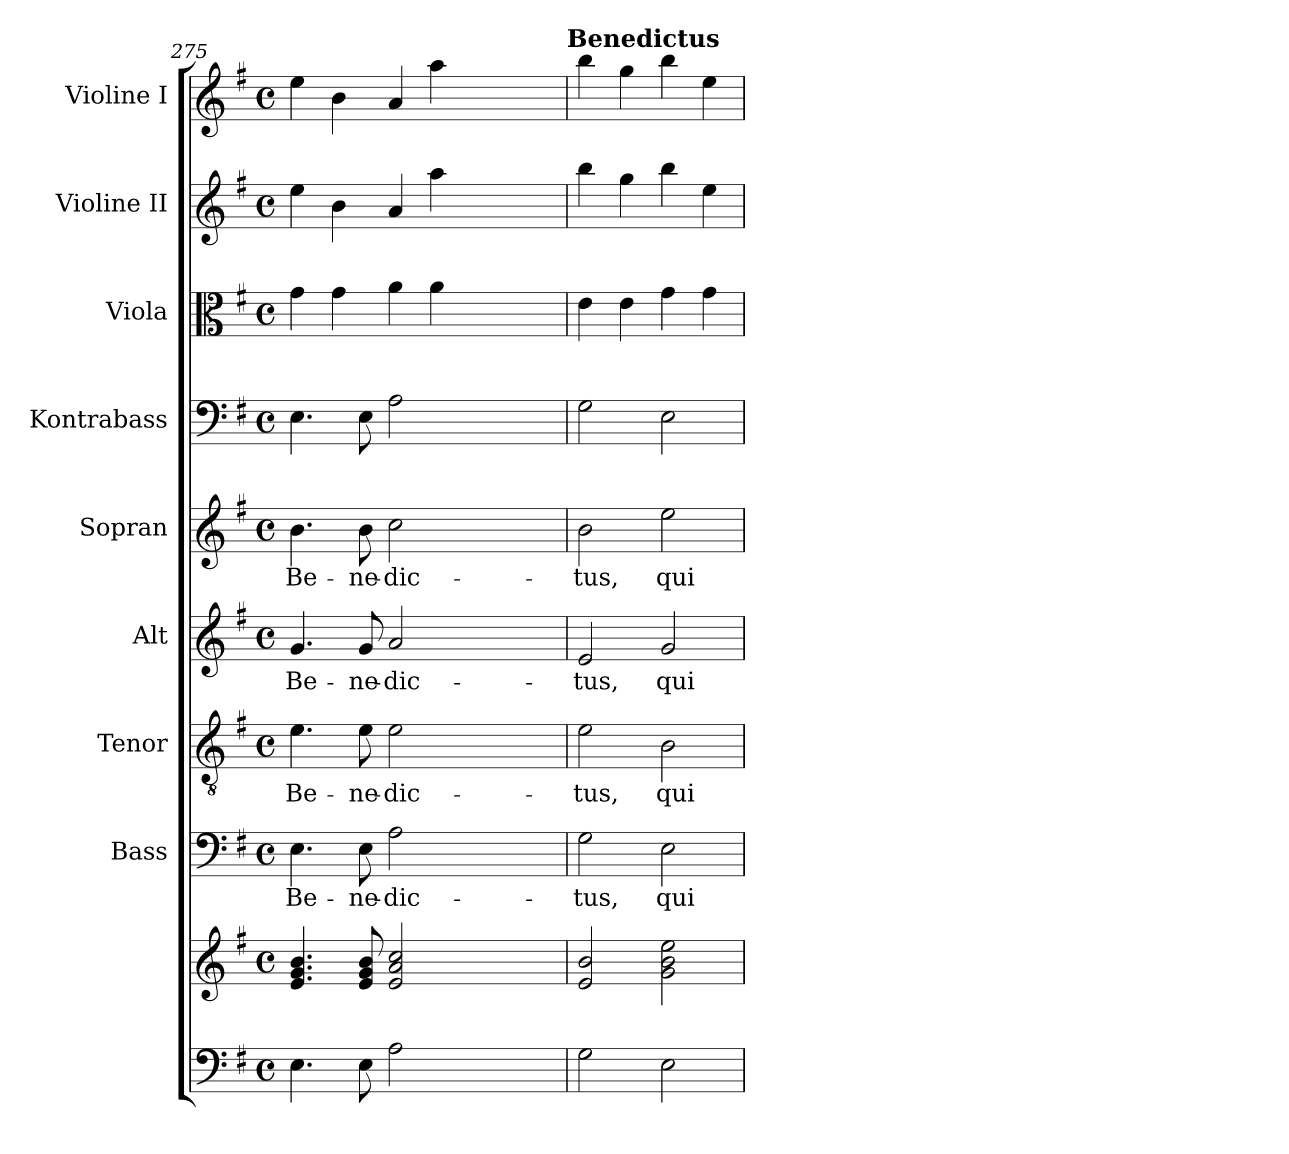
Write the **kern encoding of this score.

**kern	**kern	**kern	**text	**kern	**text	**kern	**text	**kern	**text	**kern	**kern	**kern	**kern
*part9	*part9	*part8	*part8	*part7	*part7	*part6	*part6	*part5	*part5	*part4	*part3	*part2	*part1
*staff10	*staff9	*staff8	*staff8	*staff7	*staff7	*staff6	*staff6	*staff5	*staff5	*staff4	*staff3	*staff2	*staff1
*	*	*I"Bass	*	*I"Tenor	*	*I"Alt	*	*I"Sopran	*	*I"Kontrabass	*I"Viola	*I"Violine II	*I"Violine I
*	*	*I'B.	*	*I'T.	*	*I'A.	*	*I'S.	*	*I'Kb.	*I'Vla.	*I'Vl. II	*I'Vl. I
!!LO:PB:g=z
*clefF4	*clefG2	*clefF4	*	*clefGv2	*	*clefG2	*	*clefG2	*	*clefF4	*clefC3	*clefG2	*clefG2
*	*	*	*	*	*	*	*	*	*	*ITrd7c12	*	*	*
*k[f#]	*k[f#]	*k[f#]	*	*k[f#]	*	*k[f#]	*	*k[f#]	*	*k[f#]	*k[f#]	*k[f#]	*k[f#]
*G:	*G:	*G:	*	*G:	*	*G:	*	*G:	*	*G:	*G:	*G:	*G:
*M4/4	*M4/4	*M4/4	*	*M4/4	*	*M4/4	*	*M4/4	*	*M4/4	*M4/4	*M4/4	*M4/4
*met(c)	*met(c)	*met(c)	*	*met(c)	*	*met(c)	*	*met(c)	*	*met(c)	*met(c)	*met(c)	*met(c)
=275	=275	=275	=275	=275	=275	=275	=275	=275	=275	=275	=275	=275	=275
!	!	!	!LO:LY:b	!	!LO:LY:b	!	!LO:LY:b	!	!LO:LY:b	!	!	!	!
4.E\	4.e/ 4.g/ 4.b/	4.E\	Be-	4.e\	Be-	4.g/	Be-	4.b\	Be-	4.EE\	4g\	4ee\	4ee\
.	.	.	.	.	.	.	.	.	.	.	4g\	4b\	4b\
!	!	!	!LO:LY:b	!	!LO:LY:b	!	!LO:LY:b	!	!LO:LY:b	!	!	!	!
8E\	8e/ 8g/ 8b/	8E\	-ne-	8e\	-ne-	8g/	-ne-	8b\	-ne-	8EE\	.	.	.
!	!	!	!LO:LY:b	!	!LO:LY:b	!	!LO:LY:b	!	!LO:LY:b	!	!	!	!
2A\	2e/ 2a/ 2cc/	2A\	-dic-	2e\	-dic-	2a/	-dic-	2cc\	-dic-	2AA\	4a\	4a/	4a/
.	.	.	.	.	.	.	.	.	.	.	4a\	4aa\	4aa\
1ryy	1ryy	1ryy	.	1ryy	.	1ryy	.	1ryy	.	1ryy	1ryy	1ryy	1ryy
!	!	!	!	!	!	!	!	!	!	!	!	!	!LO:TX:a:B:t=Benedictus
=276	=276	=276	=276	=276	=276	=276	=276	=276	=276	=276	=276	=276	=276
!	!	!	!LO:LY:b	!	!LO:LY:b	!	!LO:LY:b	!	!LO:LY:b	!	!	!	!
2G\	2e/ 2b/	2G\	-tus,	2e\	-tus,	2e/	-tus,	2b\	-tus,	2GG\	4e\	4bb\	4bb\
.	.	.	.	.	.	.	.	.	.	.	4e\	4gg\	4gg\
!	!	!	!LO:LY:b	!	!LO:LY:b	!	!LO:LY:b	!	!LO:LY:b	!	!	!	!
2E\	2g\ 2b\ 2ee\	2E\	qui	2B\	qui	2g/	qui	2ee\	qui	2EE\	4g\	4bb\	4bb\
.	.	.	.	.	.	.	.	.	.	.	4g\	4ee\	4ee\
=	=	=	=	=	=	=	=	=	=	=	=	=	=
*-	*-	*-	*-	*-	*-	*-	*-	*-	*-	*-	*-	*-	*-
